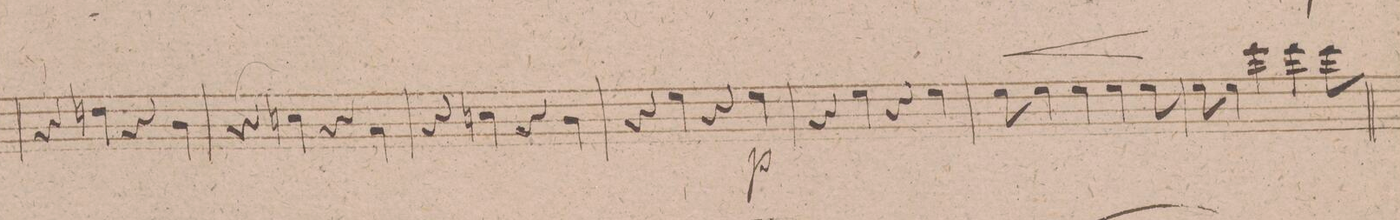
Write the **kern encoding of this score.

**kern	**dynam
*I"Violino 1mo	*
*clefG2	*
*k[f#c#g#d#]	*
*met(c)	*
*M4/4	*
4r	.
4ddn\	.
4r	.
4b\	.
=35	=35
4r	.
4ccn\	.
4r	.
4a\	.
=36	=36
4r	.
4ccn\	.
4r	.
4b\	.
=37	=37
4r	.
4ee\	.
4r	.
4ee\	p
=38	=38
4r	.
4ee\	.
4r	.
4ee\	.
=39	=39
8ee\	<
4ee\	.
4ee\	.
4ee\	.
8ee\	[
=40	=40
8ee\	.
4ee\	.
4eee\	.
4eee\	.
8eee\	.
=41	=41
*-	*-
